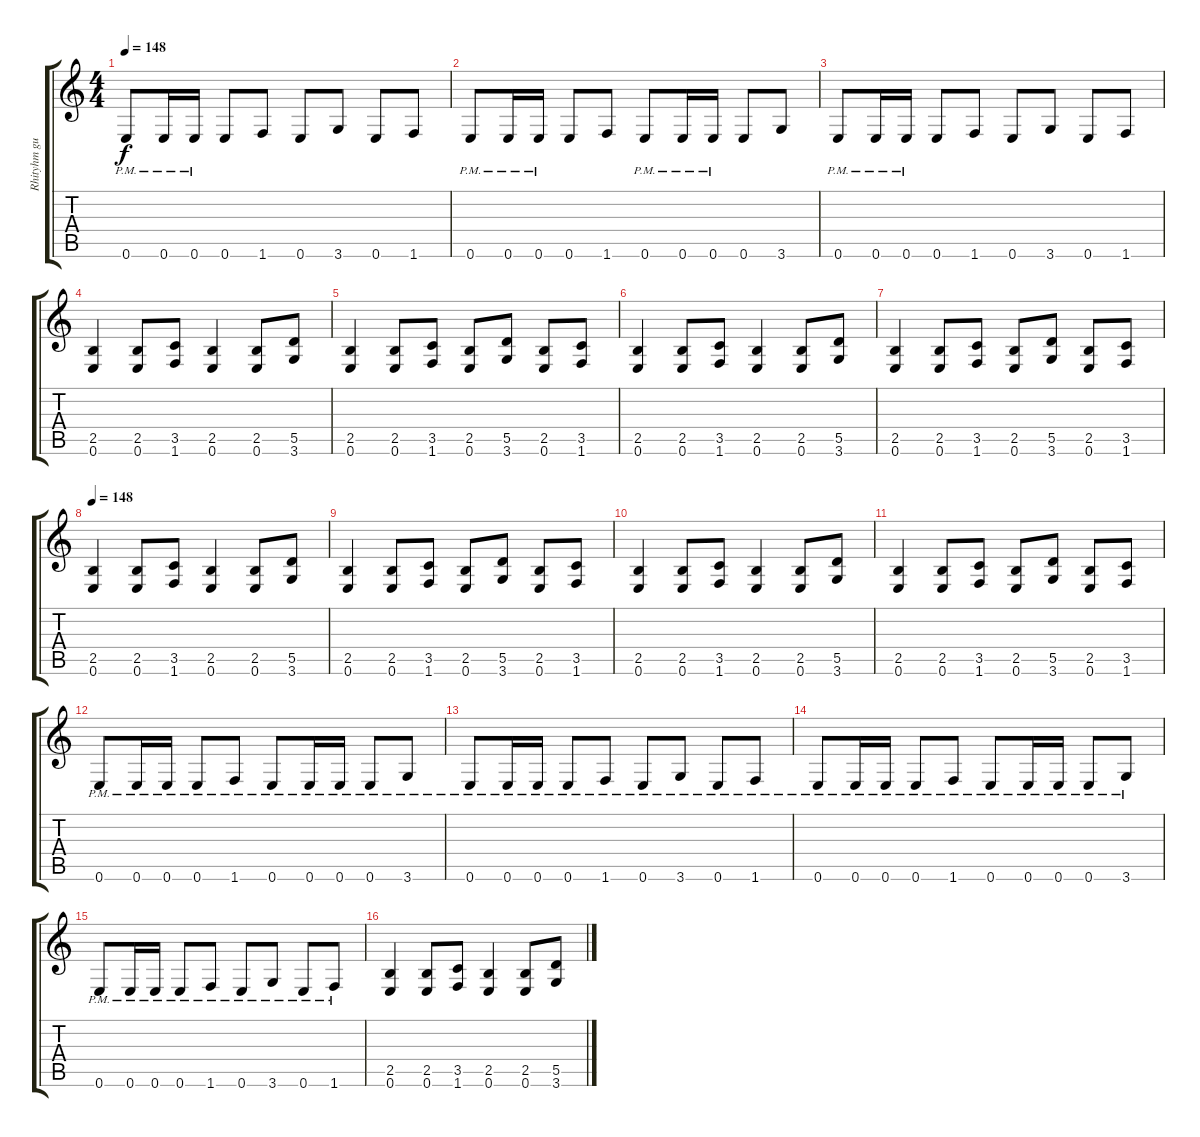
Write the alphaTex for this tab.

\track ("Rhityhm guitar" "Rhityhm gu") {instrument overdrivenguitar}
\staff {score tabs}
\tuning (E4 B3 G3 D3 A2 E2) {hide}
\ts (4 4)
\tempo 148
\clef g2
\ks c
0.6{pm}.8{dy f} 0.6{pm}.16 0.6{pm}.16 0.6.8 1.6.8 0.6.8 3.6.8 0.6.8 1.6.8 |
0.6{pm}.8 0.6{pm}.16 0.6{pm}.16 0.6.8 1.6.8 0.6{pm}.8 0.6{pm}.16 0.6{pm}.16 0.6.8 3.6.8 |
0.6{pm}.8 0.6{pm}.16 0.6{pm}.16 0.6.8 1.6.8 0.6.8 3.6.8 0.6.8 1.6.8 |
(2.5 0.6).4 (2.5 0.6).8 (3.5 1.6).8 (2.5 0.6).4 (2.5 0.6).8 (5.5 3.6).8 |
(2.5 0.6).4 (2.5 0.6).8 (3.5 1.6).8 (2.5 0.6).8 (5.5 3.6).8 (2.5 0.6).8 (3.5 1.6).8 |
(2.5 0.6).4 (2.5 0.6).8 (3.5 1.6).8 (2.5 0.6).4 (2.5 0.6).8 (5.5 3.6).8 |
(2.5 0.6).4 (2.5 0.6).8 (3.5 1.6).8 (2.5 0.6).8 (5.5 3.6).8 (2.5 0.6).8 (3.5 1.6).8 |
\tempo 148
(2.5 0.6).4 (2.5 0.6).8 (3.5 1.6).8 (2.5 0.6).4 (2.5 0.6).8 (5.5 3.6).8 |
(2.5 0.6).4 (2.5 0.6).8 (3.5 1.6).8 (2.5 0.6).8 (5.5 3.6).8 (2.5 0.6).8 (3.5 1.6).8 |
(2.5 0.6).4 (2.5 0.6).8 (3.5 1.6).8 (2.5 0.6).4 (2.5 0.6).8 (5.5 3.6).8 |
(2.5 0.6).4 (2.5 0.6).8 (3.5 1.6).8 (2.5 0.6).8 (5.5 3.6).8 (2.5 0.6).8 (3.5 1.6).8 |
0.6{pm}.8 0.6{pm}.16 0.6{pm}.16 0.6{pm}.8 1.6{pm}.8 0.6{pm}.8 0.6{pm}.16 0.6{pm}.16 0.6{pm}.8 3.6{pm}.8 |
0.6{pm}.8 0.6{pm}.16 0.6{pm}.16 0.6{pm}.8 1.6{pm}.8 0.6{pm}.8 3.6{pm}.8 0.6{pm}.8 1.6{pm}.8 |
0.6{pm}.8 0.6{pm}.16 0.6{pm}.16 0.6{pm}.8 1.6{pm}.8 0.6{pm}.8 0.6{pm}.16 0.6{pm}.16 0.6{pm}.8 3.6{pm}.8 |
0.6{pm}.8 0.6{pm}.16 0.6{pm}.16 0.6{pm}.8 1.6{pm}.8 0.6{pm}.8 3.6{pm}.8 0.6{pm}.8 1.6{pm}.8 |
(2.5 0.6).4 (2.5 0.6).8 (3.5 1.6).8 (2.5 0.6).4 (2.5 0.6).8 (5.5 3.6).8
